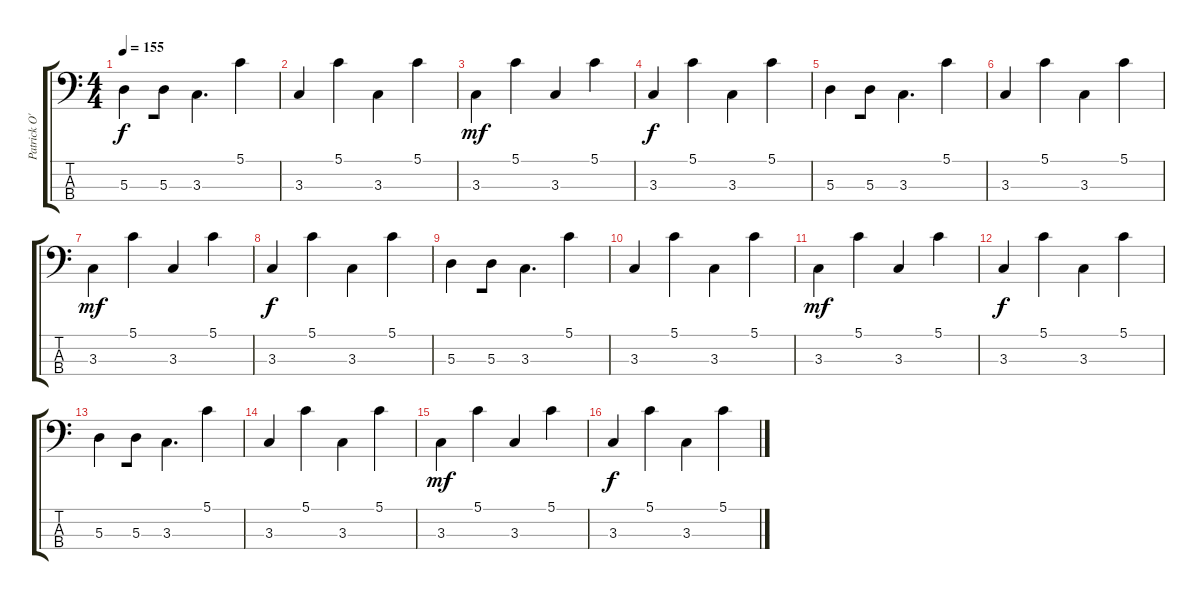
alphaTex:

\track ("Patrick O'Hearn" "Patrick O'") {instrument electricbassfinger}
\staff {score tabs}
\tuning (G2 D2 A1 E1) {hide}
\ts (4 4)
\tempo 155
\clef f4
\ks c
5.3.4{dy f beam merge} 5.3.8 3.3.4{d beam merge} 5.1.4 |
3.3.4 5.1.4{beam merge} 3.3.4{beam merge} 5.1.4 |
3.3.4{dy mf beam merge} 5.1.4 3.3.4 5.1.4 |
3.3.4{dy f} 5.1.4{beam merge} 3.3.4{beam merge} 5.1.4 |
5.3.4{beam merge} 5.3.8 3.3.4{d beam merge} 5.1.4 |
3.3.4 5.1.4{beam merge} 3.3.4{beam merge} 5.1.4 |
3.3.4{dy mf beam merge} 5.1.4 3.3.4 5.1.4 |
3.3.4{dy f} 5.1.4{beam merge} 3.3.4{beam merge} 5.1.4 |
5.3.4{beam merge} 5.3.8 3.3.4{d beam merge} 5.1.4 |
3.3.4 5.1.4{beam merge} 3.3.4{beam merge} 5.1.4 |
3.3.4{dy mf beam merge} 5.1.4 3.3.4 5.1.4 |
3.3.4{dy f} 5.1.4{beam merge} 3.3.4{beam merge} 5.1.4 |
5.3.4{beam merge} 5.3.8 3.3.4{d beam merge} 5.1.4 |
3.3.4 5.1.4{beam merge} 3.3.4{beam merge} 5.1.4 |
3.3.4{dy mf beam merge} 5.1.4 3.3.4 5.1.4 |
3.3.4{dy f} 5.1.4{beam merge} 3.3.4{beam merge} 5.1.4
